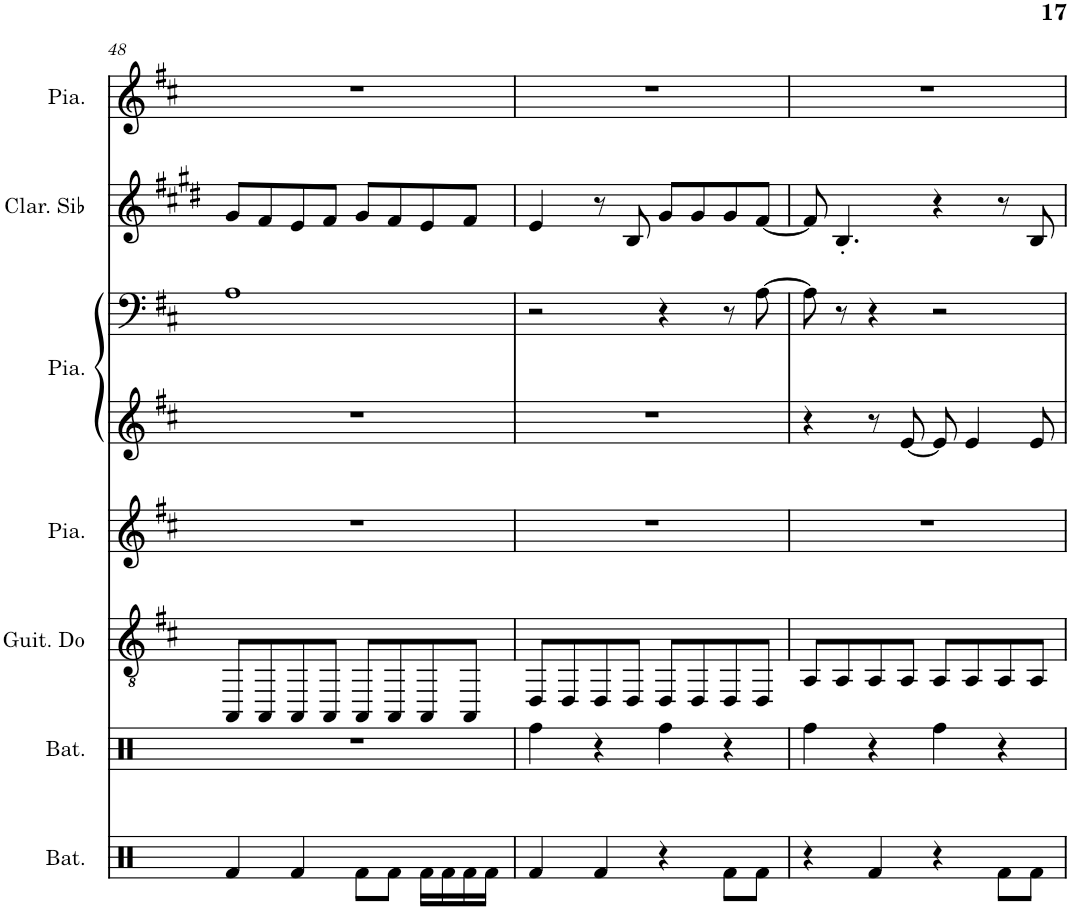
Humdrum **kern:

**kern	**kern	**kern	**kern	**kern	**kern	**kern	**kern
*part7	*part6	*part5	*part4	*part3	*part3	*part2	*part1
*staff8	*staff7	*staff6	*staff5	*staff4	*staff3	*staff2	*staff1
*I"Batterie	*I"Batterie	*I"Guitare Contra, Acoustic Guitar (nylon)	*I"Piano, Electric Grand Piano	*I"Piano, Bright Acoustic Piano	*	*I"Clarinette en Sib	*I"Piano, Acoustic Guitar (steel)
*I'Bat.	*I'Bat.	*	*I'Pia.	*I'Pia.	*	*I'Clar. Sib	*I'Pia.
!!LO:PB:g=z
*clefX	*clefX	*clefGv2	*clefG2	*clefG2	*clefG2	*clefG2	*clefG2
*	*	*	*	*	*	*Trd1c2	*
*k[]	*k[]	*k[f#c#]	*k[f#c#]	*k[f#c#]	*k[f#c#]	*k[f#c#g#d#]	*k[f#c#]
*M4/4	*M4/4	*M4/4	*M4/4	*M4/4	*M4/4	*M4/4	*M4/4
=48	=48	=48	=48	=48	=48	=48	=48
4Rf/	1r	8AAA/L	1r	1r	1A	8g#/L	1r
.	.	8AAA/	.	.	.	8f#/	.
4Rf/	.	8AAA/	.	.	.	8e/	.
.	.	8AAA/J	.	.	.	8f#/J	.
8Rf\L	.	8AAA/L	.	.	.	8g#/L	.
8Rf\J	.	8AAA/	.	.	.	8f#/	.
16Rf\LL	.	8AAA/	.	.	.	8e/	.
16Rf\	.	.	.	.	.	.	.
16Rf\	.	8AAA/J	.	.	.	8f#/J	.
16Rf\JJ	.	.	.	.	.	.	.
=49	=49	=49	=49	=49	=49	=49	=49
4Rf/	4Rff\	8DD/L	1r	1r	2r	4e/	1r
.	.	8DD/	.	.	.	.	.
4Rf/	4r	8DD/	.	.	.	8r	.
.	.	8DD/J	.	.	.	8B/	.
4r	4Rff\	8DD/L	.	.	4r	8g#/L	.
.	.	8DD/	.	.	.	8g#/	.
8Rf\L	4r	8DD/	.	.	8r	8g#/	.
8Rf\J	.	8DD/J	.	.	[8A\	[8f#/J	.
=50	=50	=50	=50	=50	=50	=50	=50
4r	4Rff\	8AA/L	1r	4r	8A\]	8f#/]	1r
.	.	8AA/	.	.	8r	4.B'/	.
4Rf/	4r	8AA/	.	8r	4r	.	.
.	.	8AA/J	.	[8e/	.	.	.
4r	4Rff\	8AA/L	.	8e/]	2r	4r	.
.	.	8AA/	.	4e/	.	.	.
8Rf\L	4r	8AA/	.	.	.	8r	.
8Rf\J	.	8AA/J	.	8e/	.	8B/	.
=	=	=	=	=	=	=	=
*-	*-	*-	*-	*-	*-	*-	*-
